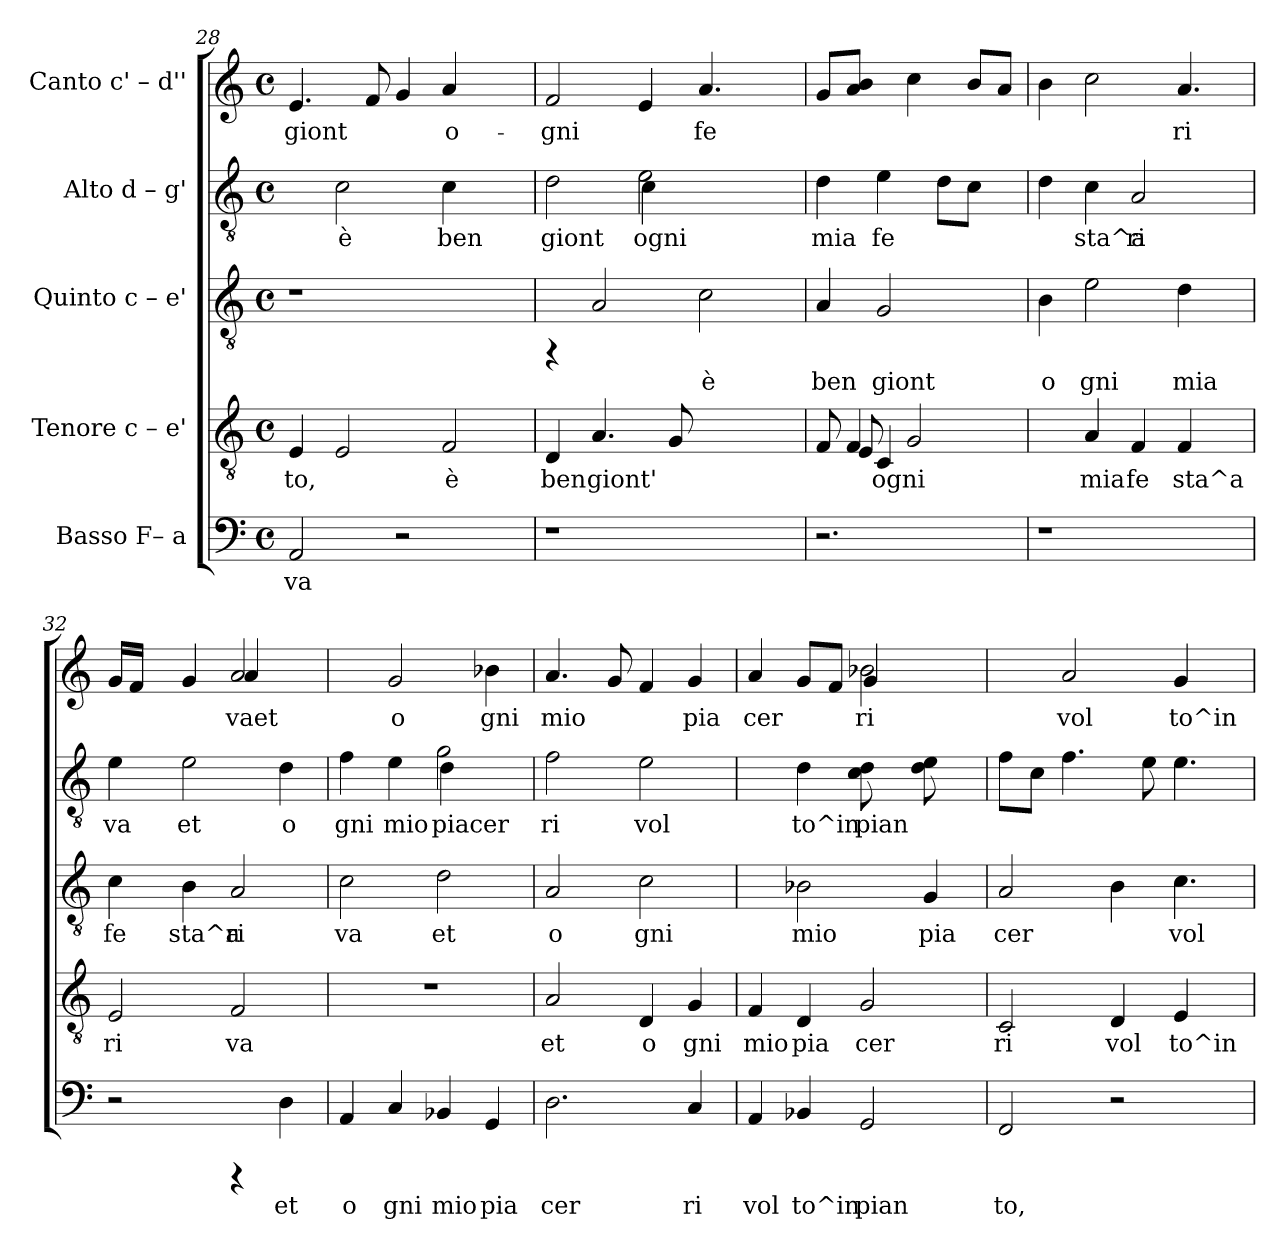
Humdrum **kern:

**kern	**text	**kern	**text	**kern	**text	**kern	**text	**kern	**text
*part5	*part5	*part4	*part4	*part3	*part3	*part2	*part2	*part1	*part1
*staff5	*staff5	*staff4	*staff4	*staff3	*staff3	*staff2	*staff2	*staff1	*staff1
*I"Basso  F– a	*	*I"Tenore  c – e'	*	*I"Quinto  c – e'	*	*I"Alto  d – g'	*	*I"Canto  c' – d''	*
*clefF4	*	*clefGv2	*	*clefGv2	*	*clefGv2	*	*clefG2	*
*k[]	*	*k[]	*	*k[]	*	*k[]	*	*k[]	*
*C:	*	*C:	*	*C:	*	*C:	*	*C:	*
*M4/4	*	*M4/4	*	*M4/4	*	*M4/4	*	*M4/4	*
*met(c)	*	*met(c)	*	*met(c)	*	*met(c)	*	*met(c)	*
=28	=28	=28	=28	=28	=28	=28	=28	=28	=28
!	!LO:LY:b:rj	!	!LO:LY:b:rj	!	!	!	!	!	!LO:LY:b:rj
2AA/	-va	4E/	-to,	1r	.	4ryy	.	4.e/	giont
!	!	!	!	!	!	!	!LO:LY:b:rj	!	!
.	.	2E/	.	.	.	2c\	è	.	.
!	!	!	!	!	!	!	!	!	!LO:LY:b:rj
.	.	.	.	.	.	.	.	8f/	.
!	!	!	!	!	!	!	!	!	!LO:LY:b:rj
2r	.	.	.	.	.	.	.	4g/	.
!	!	!	!LO:LY:b:rj	!	!	!	!LO:LY:b:rj	!	!LO:LY:b:rj
.	.	2F/	è	.	.	4c\	ben	4a/	o-
4ryy	.	.	.	4ryy	.	4ryy	.	4ryy	.
!!LO:PB:g=z
=29	=29	=29	=29	=29	=29	=29	=29	=29	=29
!	!	!	!LO:LY:b:rj	!	!	!	!LO:LY:b:rj	!	!LO:LY:b:rj
*	*	*	*	*	*	*^	*	*	*
1r	.	4D/	ben	4rFF	.	2d\	2ryy	giont	2f/	-gni
!	!	!	!LO:LY:b:rj	!	!	!	!	!	!	!
.	.	4.A/	giont'	2A/	.	.	.	.	.	.
!	!	!	!	!	!	!	!	!LO:LY:b:rj	!	!
.	.	.	.	.	.	2e\	4c\	ogni	4e/	.
!	!	!	!LO:LY:b:rj	!	!	!	!	!	!	!
.	.	8G/	.	.	.	.	.	.	.	.
!	!	!	!	!	!LO:LY:b:rj	!	!	!	!	!LO:LY:b:rj
.	.	2ryy	.	2c\	è	.	4ryy	.	4.a/	fe
4ryy	.	.	.	.	.	4ryy	4ryy	.	.	.
.	.	.	.	.	.	.	.	.	8ryy	.
*	*	*	*	*	*	*v	*v	*	*	*
=30	=30	=30	=30	=30	=30	=30	=30	=30	=30
!	!	!	!LO:LY:b:rj	!	!LO:LY:b:rj	!	!LO:LY:b:rj	!	!LO:LY:b:rj
*	*	*^	*	*	*	*	*	*	*
2.r	.	8F/L	8ryy	.	4A/	ben	4d\	mia	8g/L	.
!	!	!	!	!LO:LY:b:rj	!	!	!	!	!	!LO:LY:b:rj
.	.	4F/	8E/	.	.	.	.	.	8a/ 8b/J	.
!	!	!	!	!LO:LY:b:rj	!	!LO:LY:b:rj	!	!LO:LY:b:rj	!	!
.	.	.	4C/	ogni	2G/	giont	4e\	fe	8ryy	.
.	.	2G/	.	.	.	.	.	.	4cc\	.
!	!	!	!	!	!	!	!	!LO:LY:b:rj	!	!
.	.	.	4.ryy	.	.	.	8d\L	.	.	.
!	!	!	!	!	!	!	!	!LO:LY:b:rj	!	!LO:LY:b:rj
.	.	.	.	.	.	.	8c\J	.	8b/L	.
!	!	!	!	!	!	!	!	!	!	!LO:LY:b:rj
8ryy	.	.	.	.	8ryy	.	8ryy	.	8a/J	.
*	*	*v	*v	*	*	*	*	*	*	*
=31	=31	=31	=31	=31	=31	=31	=31	=31	=31
!	!	!	!	!	!LO:LY:b:rj	!	!LO:LY:b:rj	!	!LO:LY:b:rj
1r	.	4ryy	.	4B\	o	4d\	.	4b\	.
!	!	!	!LO:LY:b:rj	!	!LO:LY:b:rj	!	!LO:LY:b:rj	!	!
.	.	4A/	mia	2e\	gni	4c\	sta^a	2cc\	.
!	!	!	!LO:LY:b:rj	!	!	!	!LO:LY:b:rj	!	!
.	.	4F/	fe	.	.	2A/	ri	.	.
!	!	!	!LO:LY:b:rj	!	!LO:LY:b:rj	!	!	!	!LO:LY:b:rj
.	.	4F/	sta^a	4d\	mia	.	.	4.a/	ri
8ryy	.	8ryy	.	8ryy	.	8ryy	.	.	.
=32	=32	=32	=32	=32	=32	=32	=32	=32	=32
!	!	!	!LO:LY:b:rj	!	!LO:LY:b:rj	!	!LO:LY:b:rj	!	!LO:LY:b:rj
*	*	*	*	*	*	*	*	*^	*
2r	.	2E/	ri	4c\	fe	4e\	va	16g/L	2ryy	.
!	!	!	!	!	!	!	!	!	!	!LO:LY:b:rj
.	.	.	.	.	.	.	.	16f/J	.	.
.	.	.	.	.	.	.	.	8ryy	.	.
!	!	!	!	!	!LO:LY:b:rj	!	!LO:LY:b:rj	!	!	!LO:LY:b:rj
.	.	.	.	4B\	sta^a	2e\	et	4g/	.	.
!	!	!	!LO:LY:b:rj	!	!LO:LY:b:rj	!	!	!	!	!LO:LY:b:rj
4rCCC	.	2F/	va	2A/	ri	.	.	2a/	4a/	vaet
!	!LO:LY:b:rj	!	!	!	!	!	!LO:LY:b:rj	!	!	!
4D\	et	.	.	.	.	4d\	o	.	4ryy	.
=33	=33	=33	=33	=33	=33	=33	=33	=33	=33	=33
!	!LO:LY:b:rj	!	!	!	!LO:LY:b:rj	!	!LO:LY:b:rj	!	!	!
*	*	*	*	*	*	*^	*	*v	*v	*
4AA/	o	1r	.	2c\	va	4f\	2ryy	gni	4ryy	.
!	!LO:LY:b:rj	!	!	!	!	!	!	!LO:LY:b:rj	!	!LO:LY:b:rj
4C/	gni	.	.	.	.	4e\	.	mio	2g/	o
!	!LO:LY:b:rj	!	!	!	!LO:LY:b:rj	!	!	!LO:LY:b:rj	!	!
4BB-X/	mio	.	.	2d\	et	2g\	4d\	piacer	.	.
!	!LO:LY:b:rj	!	!	!	!	!	!	!	!	!LO:LY:b:rj
4GG/	pia	.	.	.	.	.	4ryy	.	4b-X\	gni
=34	=34	=34	=34	=34	=34	=34	=34	=34	=34	=34
!	!LO:LY:b:rj	!	!LO:LY:b:rj	!	!LO:LY:b:rj	!	!	!LO:LY:b:rj	!	!LO:LY:b:rj
*	*	*	*	*	*	*v	*v	*	*	*
2.D\	cer	2A/	et	2A/	o	2f\	ri	4.a/	mio
!	!	!	!	!	!	!	!	!	!LO:LY:b:rj
.	.	.	.	.	.	.	.	8g/	.
!	!	!	!LO:LY:b:rj	!	!LO:LY:b:rj	!	!LO:LY:b:rj	!	!LO:LY:b:rj
.	.	4D/	o	2c\	gni	2e\	vol	4f/	.
!	!LO:LY:b:rj	!	!LO:LY:b:rj	!	!	!	!	!	!LO:LY:b:rj
4C/	ri	4G/	gni	.	.	.	.	4g>/	pia
!!LO:LB:g=z
=35	=35	=35	=35	=35	=35	=35	=35	=35	=35
!	!LO:LY:b:rj	!	!LO:LY:b:rj	!	!	!	!	!	!LO:LY:b:rj
*	*	*	*	*	*	*	*	*^	*
4AA/	vol	4F/	mio	4ryy	.	4ryy	.	4a/	2ryy	cer
!	!LO:LY:b:rj	!	!LO:LY:b:rj	!	!LO:LY:b:rj	!	!LO:LY:b:rj	!	!	!LO:LY:b:rj
4BB-X/	to^in	4D/	pia	2B-X\	mio	4d\	to^in	8g/L	.	.
!	!	!	!	!	!	!	!	!	!	!LO:LY:b:rj
.	.	.	.	.	.	.	.	8f/J	.	.
!	!LO:LY:b:rj	!	!LO:LY:b:rj	!	!	!	!LO:LY:b:rj	!	!	!LO:LY:b:rj
2GG/	pian	2G/	cer	.	.	8d\ 8c\	pian-	2b-X\	4g/	ri
.	.	.	.	.	.	8ryy	.	.	.	.
!	!	!	!	!	!LO:LY:b:rj	!	!LO:LY:b:rj	!	!	!
.	.	.	.	4G/	pia	8d\ 8e\L	--	.	4ryy	.
.	.	.	.	.	.	8ryy	.	.	.	.
*	*	*	*	*	*	*	*	*v	*v	*
=36	=36	=36	=36	=36	=36	=36	=36	=36	=36
!	!LO:LY:b:rj	!	!LO:LY:b:rj	!	!LO:LY:b:rj	!	!LO:LY:b:rj	!	!
2FF/	to,	2C/	ri	2A/	cer	8f\L	--	4ryy	.
!	!	!	!	!	!	!	!LO:LY:b:rj	!	!
.	.	.	.	.	.	8c\J	--	.	.
!	!	!	!	!	!	!	!	!	!LO:LY:b:rj
.	.	.	.	.	.	4.f\	.	2a/	vol
!	!	!	!LO:LY:b:rj	!	!	!	!	!	!
2r	.	4D/	vol	4B\	.	.	.	.	.
!	!	!	!	!	!	!	!LO:LY:b:rj	!	!
.	.	.	.	.	.	8e\	--	.	.
!	!	!	!LO:LY:b:rj	!	!LO:LY:b:rj	!	!LO:LY:b:rj	!	!LO:LY:b:rj
.	.	4E/	to^in	4.c\	vol	4.e\	--	4g/	to^in
8ryy	.	8ryy	.	.	.	.	.	8ryy	.
=	=	=	=	=	=	=	=	=	=
*-	*-	*-	*-	*-	*-	*-	*-	*-	*-
